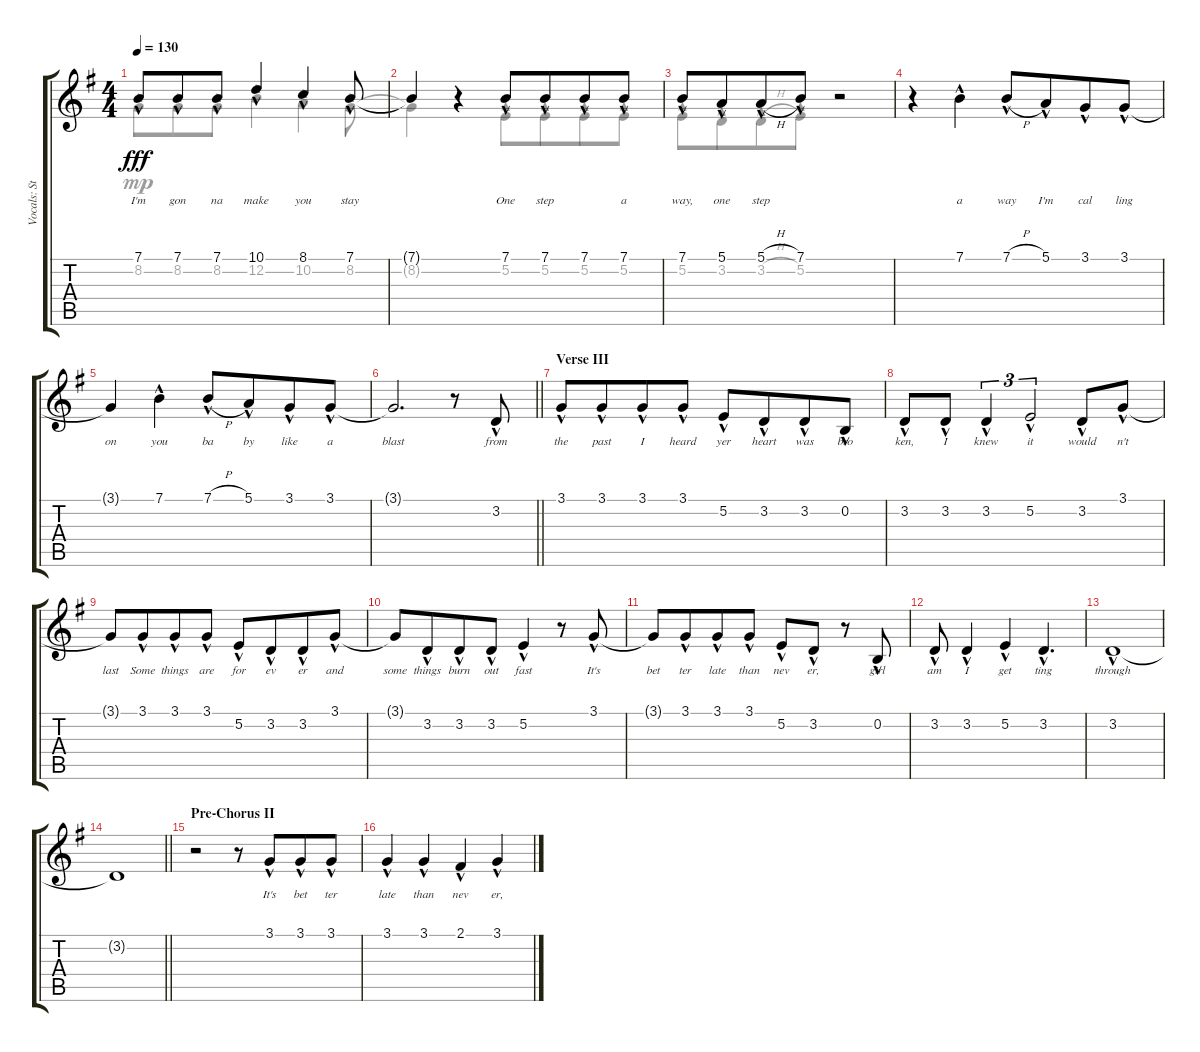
\track ("Vocals: Stephen" "Vocals: St") {instrument lead2sawtooth}
\staff {score tabs}
\tuning (E4 B3 G3 D3 A2 E2) {hide}
\voice
\ts (4 4)
\tempo 130
\clef g2
\ks g
7.1{hac}.8{lyrics (0 "I'm") lyrics (1 "") lyrics (2 "") lyrics (3 "") lyrics (4 "") dy fff} 7.1{hac}.8{lyrics (0 "gon") lyrics (1 "") lyrics (2 "") lyrics (3 "") lyrics (4 "") beam merge} 7.1{hac}.8{lyrics (0 "na") lyrics (1 "") lyrics (2 "") lyrics (3 "") lyrics (4 "")} 10.1{hac}.4{lyrics (0 "make") lyrics (1 "") lyrics (2 "") lyrics (3 "") lyrics (4 "")} 8.1{hac}.4{lyrics (0 "you") lyrics (1 "") lyrics (2 "") lyrics (3 "") lyrics (4 "")} 7.1{hac}.8{lyrics (0 "stay") lyrics (1 "") lyrics (2 "") lyrics (3 "") lyrics (4 "")} |
7.1{t}.4{lyrics (0 "") lyrics (1 "") lyrics (2 "") lyrics (3 "") lyrics (4 "")} r.4 7.1{hac}.8{lyrics (0 "One") lyrics (1 "") lyrics (2 "") lyrics (3 "") lyrics (4 "")} 7.1{hac}.8{lyrics (0 "step") lyrics (1 "") lyrics (2 "") lyrics (3 "") lyrics (4 "") beam merge} 7.1{hac}.8{lyrics (0 "") lyrics (1 "") lyrics (2 "") lyrics (3 "") lyrics (4 "")} 7.1{hac}.8{lyrics (0 "a") lyrics (1 "") lyrics (2 "") lyrics (3 "") lyrics (4 "")} |
7.1{hac}.8{lyrics (0 "way,") lyrics (1 "") lyrics (2 "") lyrics (3 "") lyrics (4 "")} 5.1{hac}.8{lyrics (0 "one") lyrics (1 "") lyrics (2 "") lyrics (3 "") lyrics (4 "") beam merge} 5.1{h hac}.8{lyrics (0 "step") lyrics (1 "") lyrics (2 "") lyrics (3 "") lyrics (4 "")} 7.1{hac}.8{lyrics (0 "") lyrics (1 "") lyrics (2 "") lyrics (3 "") lyrics (4 "")} r.2 |
r.4 7.1{hac}.4{lyrics (0 "a") lyrics (1 "") lyrics (2 "") lyrics (3 "") lyrics (4 "")} 7.1{h hac}.8{lyrics (0 "way") lyrics (1 "") lyrics (2 "") lyrics (3 "") lyrics (4 "")} 5.1{hac}.8{lyrics (0 "I'm") lyrics (1 "") lyrics (2 "") lyrics (3 "") lyrics (4 "") beam merge} 3.1{hac}.8{lyrics (0 "cal") lyrics (1 "") lyrics (2 "") lyrics (3 "") lyrics (4 "")} 3.1{hac}.8{lyrics (0 "ling") lyrics (1 "") lyrics (2 "") lyrics (3 "") lyrics (4 "")} |
3.1{t}.4{lyrics (0 "on") lyrics (1 "") lyrics (2 "") lyrics (3 "") lyrics (4 "")} 7.1{hac}.4{lyrics (0 "you") lyrics (1 "") lyrics (2 "") lyrics (3 "") lyrics (4 "")} 7.1{h hac}.8{lyrics (0 "ba") lyrics (1 "") lyrics (2 "") lyrics (3 "") lyrics (4 "")} 5.1{hac}.8{lyrics (0 "by") lyrics (1 "") lyrics (2 "") lyrics (3 "") lyrics (4 "") beam merge} 3.1{hac}.8{lyrics (0 "like") lyrics (1 "") lyrics (2 "") lyrics (3 "") lyrics (4 "")} 3.1{hac}.8{lyrics (0 "a") lyrics (1 "") lyrics (2 "") lyrics (3 "") lyrics (4 "")} |
\barLineRight lightlight
3.1{t}.2{d lyrics (0 "blast") lyrics (1 "") lyrics (2 "") lyrics (3 "") lyrics (4 "")} r.8 3.2{hac}.8{lyrics (0 "from") lyrics (1 "") lyrics (2 "") lyrics (3 "") lyrics (4 "")} |
\section ("" "Verse III")
3.1{hac}.8{lyrics (0 "the") lyrics (1 "") lyrics (2 "") lyrics (3 "") lyrics (4 "")} 3.1{hac}.8{lyrics (0 "past") lyrics (1 "") lyrics (2 "") lyrics (3 "") lyrics (4 "") beam merge} 3.1{hac}.8{lyrics (0 "I") lyrics (1 "") lyrics (2 "") lyrics (3 "") lyrics (4 "")} 3.1{hac}.8{lyrics (0 "heard") lyrics (1 "") lyrics (2 "") lyrics (3 "") lyrics (4 "") beam split} 5.2{hac}.8{lyrics (0 "yer") lyrics (1 "") lyrics (2 "") lyrics (3 "") lyrics (4 "")} 3.2{hac}.8{lyrics (0 "heart") lyrics (1 "") lyrics (2 "") lyrics (3 "") lyrics (4 "") beam merge} 3.2{hac}.8{lyrics (0 "was") lyrics (1 "") lyrics (2 "") lyrics (3 "") lyrics (4 "")} 0.2{hac}.8{lyrics (0 "bro") lyrics (1 "") lyrics (2 "") lyrics (3 "") lyrics (4 "")} |
3.2{hac}.8{lyrics (0 "ken,") lyrics (1 "") lyrics (2 "") lyrics (3 "") lyrics (4 "")} 3.2{hac}.8{lyrics (0 "I") lyrics (1 "") lyrics (2 "") lyrics (3 "") lyrics (4 "")} 3.2{hac}.4{tu (3 2) lyrics (0 "knew") lyrics (1 "") lyrics (2 "") lyrics (3 "") lyrics (4 "")} 5.2{hac}.2{tu (3 2) lyrics (0 "it") lyrics (1 "") lyrics (2 "") lyrics (3 "") lyrics (4 "")} 3.2{hac}.8{lyrics (0 "would") lyrics (1 "") lyrics (2 "") lyrics (3 "") lyrics (4 "")} 3.1{hac}.8{lyrics (0 "n't") lyrics (1 "") lyrics (2 "") lyrics (3 "") lyrics (4 "")} |
3.1{t}.8{lyrics (0 "last") lyrics (1 "") lyrics (2 "") lyrics (3 "") lyrics (4 "")} 3.1{hac}.8{lyrics (0 "Some") lyrics (1 "") lyrics (2 "") lyrics (3 "") lyrics (4 "") beam merge} 3.1{hac}.8{lyrics (0 "things") lyrics (1 "") lyrics (2 "") lyrics (3 "") lyrics (4 "")} 3.1{hac}.8{lyrics (0 "are") lyrics (1 "") lyrics (2 "") lyrics (3 "") lyrics (4 "") beam split} 5.2{hac}.8{lyrics (0 "for") lyrics (1 "") lyrics (2 "") lyrics (3 "") lyrics (4 "")} 3.2{hac}.8{lyrics (0 "ev") lyrics (1 "") lyrics (2 "") lyrics (3 "") lyrics (4 "") beam merge} 3.2{hac}.8{lyrics (0 "er") lyrics (1 "") lyrics (2 "") lyrics (3 "") lyrics (4 "")} 3.1{hac}.8{lyrics (0 "and") lyrics (1 "") lyrics (2 "") lyrics (3 "") lyrics (4 "")} |
3.1{t}.8{lyrics (0 "some") lyrics (1 "") lyrics (2 "") lyrics (3 "") lyrics (4 "")} 3.2{hac}.8{lyrics (0 "things") lyrics (1 "") lyrics (2 "") lyrics (3 "") lyrics (4 "") beam merge} 3.2{hac}.8{lyrics (0 "burn") lyrics (1 "") lyrics (2 "") lyrics (3 "") lyrics (4 "") beam merge} 3.2{hac}.8{lyrics (0 "out") lyrics (1 "") lyrics (2 "") lyrics (3 "") lyrics (4 "")} 5.2{hac}.4{lyrics (0 "fast") lyrics (1 "") lyrics (2 "") lyrics (3 "") lyrics (4 "")} r.8 3.1{hac}.8{lyrics (0 "It's") lyrics (1 "") lyrics (2 "") lyrics (3 "") lyrics (4 "")} |
3.1{t}.8{lyrics (0 "bet") lyrics (1 "") lyrics (2 "") lyrics (3 "") lyrics (4 "")} 3.1{hac}.8{lyrics (0 "ter") lyrics (1 "") lyrics (2 "") lyrics (3 "") lyrics (4 "") beam merge} 3.1{hac}.8{lyrics (0 "late") lyrics (1 "") lyrics (2 "") lyrics (3 "") lyrics (4 "")} 3.1{hac}.8{lyrics (0 "than") lyrics (1 "") lyrics (2 "") lyrics (3 "") lyrics (4 "") beam split} 5.2{hac}.8{lyrics (0 "nev") lyrics (1 "") lyrics (2 "") lyrics (3 "") lyrics (4 "")} 3.2{hac}.8{lyrics (0 "er,") lyrics (1 "") lyrics (2 "") lyrics (3 "") lyrics (4 "")} r.8 0.2{hac}.8{lyrics (0 "girl") lyrics (1 "") lyrics (2 "") lyrics (3 "") lyrics (4 "")} |
3.2{hac}.8{lyrics (0 "am") lyrics (1 "") lyrics (2 "") lyrics (3 "") lyrics (4 "")} 3.2{hac}.4{lyrics (0 "I") lyrics (1 "") lyrics (2 "") lyrics (3 "") lyrics (4 "")} 5.2{hac}.4{lyrics (0 "get") lyrics (1 "") lyrics (2 "") lyrics (3 "") lyrics (4 "")} 3.2{hac}.4{d lyrics (0 "ting") lyrics (1 "") lyrics (2 "") lyrics (3 "") lyrics (4 "")} |
3.2{hac}.1{lyrics (0 "through") lyrics (1 "") lyrics (2 "") lyrics (3 "") lyrics (4 "")} |
\barLineRight lightlight
3.2{t}.1{lyrics (0 "") lyrics (1 "") lyrics (2 "") lyrics (3 "") lyrics (4 "")} |
\section ("" "Pre-Chorus II")
r.2 r.8 3.1{hac}.8{lyrics (0 "It's") lyrics (1 "") lyrics (2 "") lyrics (3 "") lyrics (4 "") beam merge} 3.1{hac}.8{lyrics (0 "bet") lyrics (1 "") lyrics (2 "") lyrics (3 "") lyrics (4 "")} 3.1{hac}.8{lyrics (0 "ter") lyrics (1 "") lyrics (2 "") lyrics (3 "") lyrics (4 "")} |
3.1{hac}.4{lyrics (0 "late") lyrics (1 "") lyrics (2 "") lyrics (3 "") lyrics (4 "")} 3.1{hac}.4{lyrics (0 "than") lyrics (1 "") lyrics (2 "") lyrics (3 "") lyrics (4 "")} 2.1{hac}.4{lyrics (0 "nev") lyrics (1 "") lyrics (2 "") lyrics (3 "") lyrics (4 "")} 3.1{hac}.4{lyrics (0 "er,") lyrics (1 "") lyrics (2 "") lyrics (3 "") lyrics (4 "")}
\voice
\clef g2
\ottava regular
\simile none
\ks g
8.2{hac}.8{dy mp} 8.2{hac}.8{beam merge} 8.2{hac}.8 12.2{hac}.4 10.2{hac}.4 8.2{hac}.8 |
8.2{t}.4 r.4 5.2{hac}.8 5.2{hac}.8{beam merge} 5.2{hac}.8 5.2{hac}.8 |
5.2{hac}.8 3.2{hac}.8{beam merge} 3.2{h hac}.8 5.2{hac}.8 r.2 |
|
|
\barLineRight lightlight
|
|
|
|
|
|
|
|
\barLineRight lightlight
|
|
